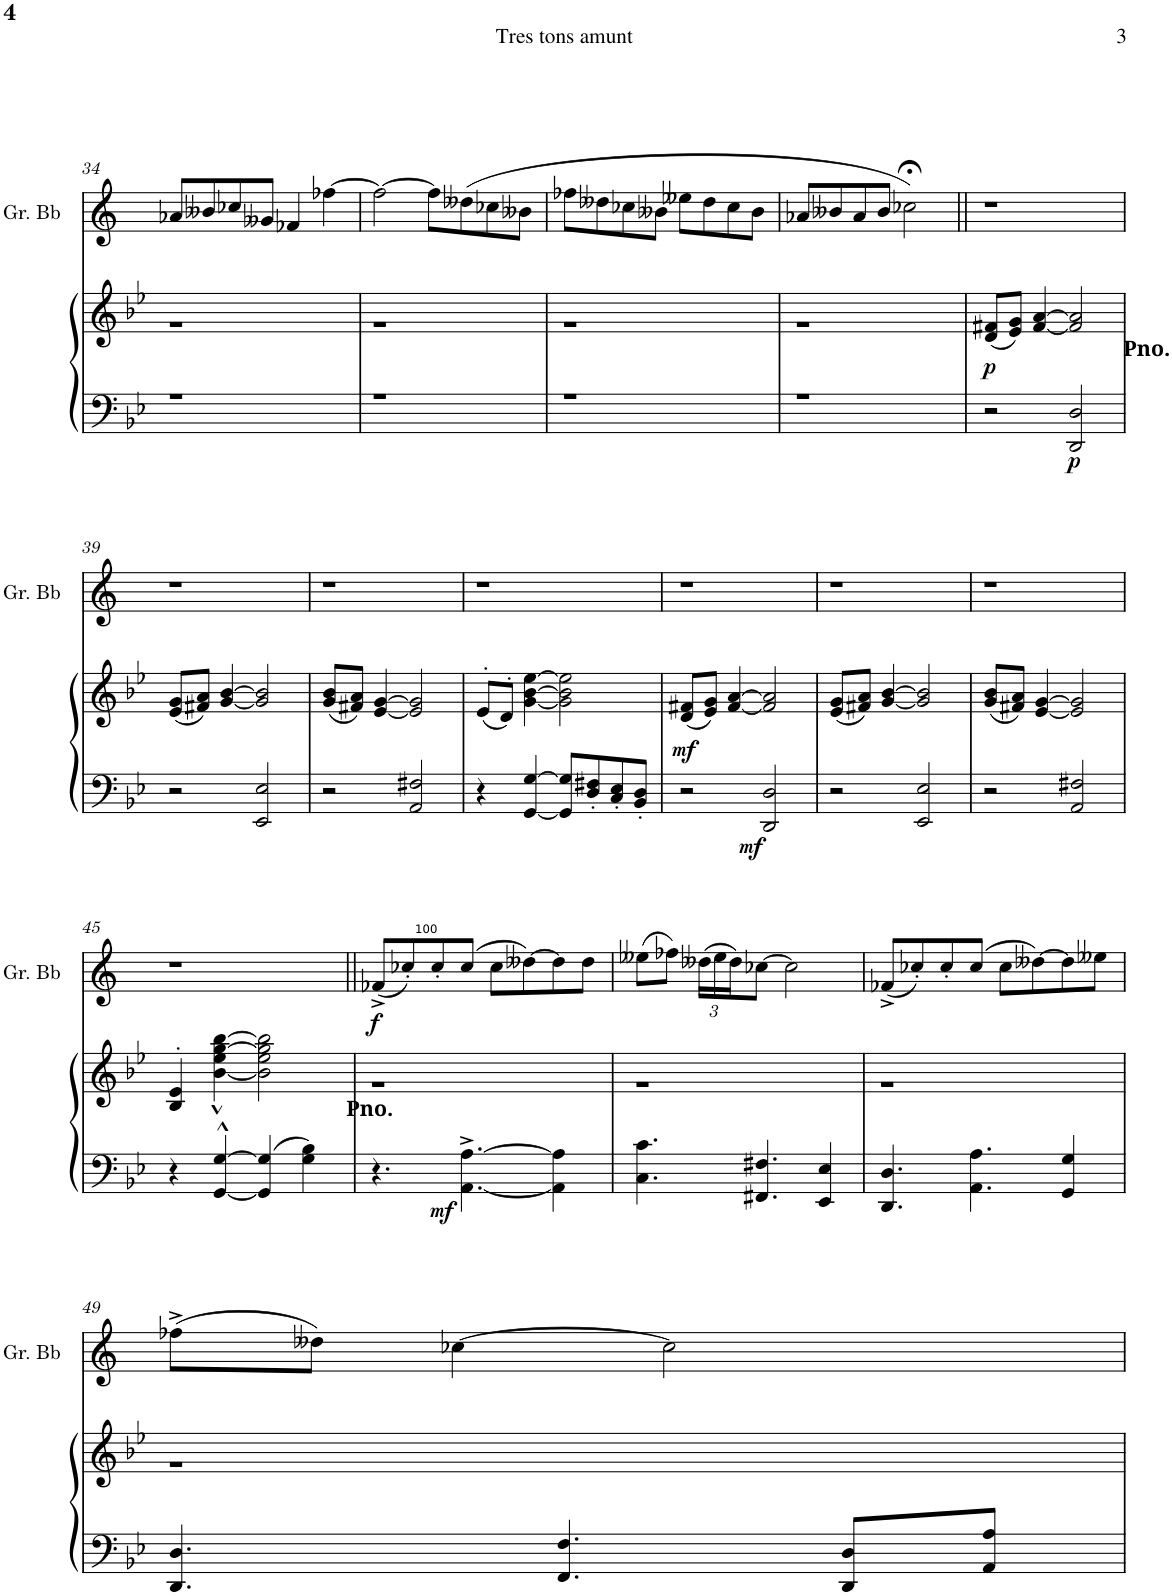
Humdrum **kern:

**kern	**kern	**dynam	**kern	**dynam
*part2	*part2	*part2	*part1	*part1
*staff3	*staff2	*staff2/3	*staff1	*staff1
*I"Piano	*	*	*I"Gralla Bb	*
*	*	*	*I'Gr. Bb	*
!!LO:PB:g=z
*clefF4	*clefG2	*	*clefG2	*
*	*	*	*Trd0c2	*
*k[b-e-]	*k[b-e-]	*	*k[]	*
*M4/4	*M4/4	*	*M4/4	*
=34	=34	=34	=34	=34
*^	*^	*	*	*
1ryy	1r	1ryy	1r	.	8a-X/L	.
.	.	.	.	.	8b--X/	.
.	.	.	.	.	8cc-X/	.
.	.	.	.	.	8g--X/J	.
.	.	.	.	.	4f-X/	.
.	.	.	.	.	[>4ff-X\	.
=35	=35	=35	=35	=35	=35	=35
1ryy	1r	1ryy	1r	.	2ff-\_	.
.	.	.	.	.	8ff-\L]	.
.	.	.	.	.	(>8dd--X\	.
.	.	.	.	.	8cc-X\	.
.	.	.	.	.	8b--X\J	.
=36	=36	=36	=36	=36	=36	=36
1ryy	1r	1ryy	1r	.	8ff-X\L	.
.	.	.	.	.	8dd--X\	.
.	.	.	.	.	8cc-X\	.
.	.	.	.	.	8b--X\J	.
.	.	.	.	.	8ee--X\L	.
.	.	.	.	.	8dd--\	.
.	.	.	.	.	8cc-\	.
.	.	.	.	.	8b--\J	.
=37	=37	=37	=37	=37	=37	=37
1ryy	1r	1ryy	1r	.	8a-X/L	.
.	.	.	.	.	8b--X/	.
.	.	.	.	.	8a-/	.
.	.	.	.	.	8b--/J	.
.	.	.	.	.	2cc-X;<\)	.
*v	*v	*	*	*	*	*
=38||	=38||	=38||	=38||	=38||	=38||
!	!	!	!LO:DY:b	!	!
2r	1ryy	(<8d/ 8f#X/L	p	1r	.
.	.	8e-/ 8g/J)	.	.	.
.	.	[<4f#/ [>4a/	.	.	.
!	!	!	!LO:DY:b=2	!	!
2DD/ 2D/	.	2f#/] 2a/]	p	.	.
!	!	!LO:TX:b:B:t=Pno.	!	!	!
!!LO:LB:g=z
=39	=39	=39	=39	=39	=39
2r	1ryy	(<8e-/ 8g/L	.	1r	.
.	.	8f#X/ 8a/J)	.	.	.
.	.	[<4g/ [>4b-/	.	.	.
2EE-/ 2E-/	.	2g/] 2b-/]	.	.	.
=40	=40	=40	=40	=40	=40
2r	1ryy	(<8g/ 8b-/L	.	1r	.
.	.	8f#X/ 8a/J)	.	.	.
.	.	[<4e-/ [>4g/	.	.	.
2AA/ 2F#X/	.	2e-/] 2g/]	.	.	.
=41	=41	=41	=41	=41	=41
4r	1ryy	(<8e-'/L	.	1r	.
.	.	8d'/J)	.	.	.
[<4GG/ [>4G/	.	[<4g\ [>4b-\ [>4ee-\	.	.	.
8GG/] 8G/]L	.	2g\] 2b-\] 2ee-\]	.	.	.
8D/' 8F#X/'	.	.	.	.	.
8C/' 8E-/'	.	.	.	.	.
8BB-/' 8D/'J	.	.	.	.	.
=42	=42	=42	=42	=42	=42
!	!	!	!LO:DY:b	!	!
*	*	*^	*	*	*
2r	1ryy	(<8d/ 8f#X/L	4ryy	mf	1r	.
.	.	8e-/ 8g/J)	.	.	.	.
.	.	[<4f#/ [>4a/	8ryy	.	.	.
.	.	.	64ryy	.	.	.
!	!	!	!	!LO:DY:b	!	!
.	.	.	2ryy	mf	.	.
2DD/ 2D/	.	2f#/] 2a/]	.	.	.	.
.	.	.	16..ryy	.	.	.
*	*	*v	*v	*	*	*
=43	=43	=43	=43	=43	=43
2r	1ryy	(<8e-/ 8g/L	.	1r	.
.	.	8f#X/ 8a/J)	.	.	.
.	.	[<4g/ [>4b-/	.	.	.
2EE-/ 2E-/	.	2g/] 2b-/]	.	.	.
=44	=44	=44	=44	=44	=44
2r	1ryy	(<8g/ 8b-/L	.	1r	.
.	.	8f#X/ 8a/J)	.	.	.
.	.	[<4e-/ [>4g/	.	.	.
2AA/ 2F#X/	.	2e-/] 2g/]	.	.	.
!!LO:LB:g=z
=45	=45	=45	=45	=45	=45
4r	1ryy	4B-/' 4e-/'	.	1r	.
[<4GG/^^ [>4G/^^	.	[<4b-\^^ 4ee-\^^ [>4gg\^^ [>4bb-\^^	.	.	.
4GG/] 4G/]	.	2b-\] 2ee-\ 2gg\] 2bb-\]	.	.	.
4G\ 4B-\	.	.	.	.	.
*	*v	*v	*	*	*
!	!LO:TX:b:B:t=Pno.	!	!	!
=46||	=46||	=46||	=46||	=46||
*	*^	*	*	*
!	!	!	!	!	!LO:DY:b
*	*	*^	*	*^	*
4.r	1ryy	1r	4ryy	.	(<8f-X^/L	8.ryy	f
.	.	.	.	.	8cc-X'/)	.	.
!	!	!	!	!	!	!LO:TX:a:t=100	!
.	.	.	.	.	.	2ryy	.
.	.	.	32ryy	.	8cc-'/	.	.
!	!	!	!	!LO:DY:b	!	!	!
.	.	.	2ryy	mf	.	.	.
[<4.AA\^ [>4.A\^	.	.	.	.	(>8cc-/J	.	.
.	.	.	.	.	8cc-\L	.	.
.	.	.	.	.	[>8dd--X\)	.	.
.	.	.	.	.	.	4ryy	.
4AA\] 4A\]	.	.	.	.	8dd--\]	.	.
.	.	.	8..ryy	.	.	.	.
.	.	.	.	.	8dd--\J	.	.
.	.	.	.	.	.	16ryy	.
*	*	*v	*v	*	*	*	*
*	*	*	*	*v	*v	*
=47	=47	=47	=47	=47	=47
4.C\ 4.c\	1ryy	1r	.	(>8ee--X\L	.
.	.	.	.	8ff-X\J)	.
*	*	*	*	*Xbrackettup	*
.	.	.	.	(>24dd--X\LL	.
.	.	.	.	24ee--\	.
.	.	.	.	24dd--\J)	.
4.FF#X/ 4.F#X/	.	.	.	[>8cc-X\J	.
.	.	.	.	2cc-\]	.
4EE-/ 4E-/	.	.	.	.	.
=48	=48	=48	=48	=48	=48
4.DD/ 4.D/	1ryy	1r	.	(<8f-X^/L	.
.	.	.	.	8cc-X'/)	.
.	.	.	.	8cc-'/	.
4.AA\ 4.A\	.	.	.	(>8cc-/J	.
.	.	.	.	8cc-\L	.
.	.	.	.	[>8dd--X\)	.
4GG/ 4G/	.	.	.	8dd--\]	.
.	.	.	.	8ee--X\J	.
!!LO:LB:g=z
=49	=49	=49	=49	=49	=49
4.DD/ 4.D/	1ryy	1r	.	(>8ff-X^\L	.
.	.	.	.	8dd--X\J)	.
.	.	.	.	[>4cc-X\	.
4.FF/ 4.F/	.	.	.	.	.
.	.	.	.	2cc-\]	.
8DD/ 8D/L	.	.	.	.	.
8AA/ 8A/J	.	.	.	.	.
*	*v	*v	*	*	*
=	=	=	=	=
*-	*-	*-	*-	*-
